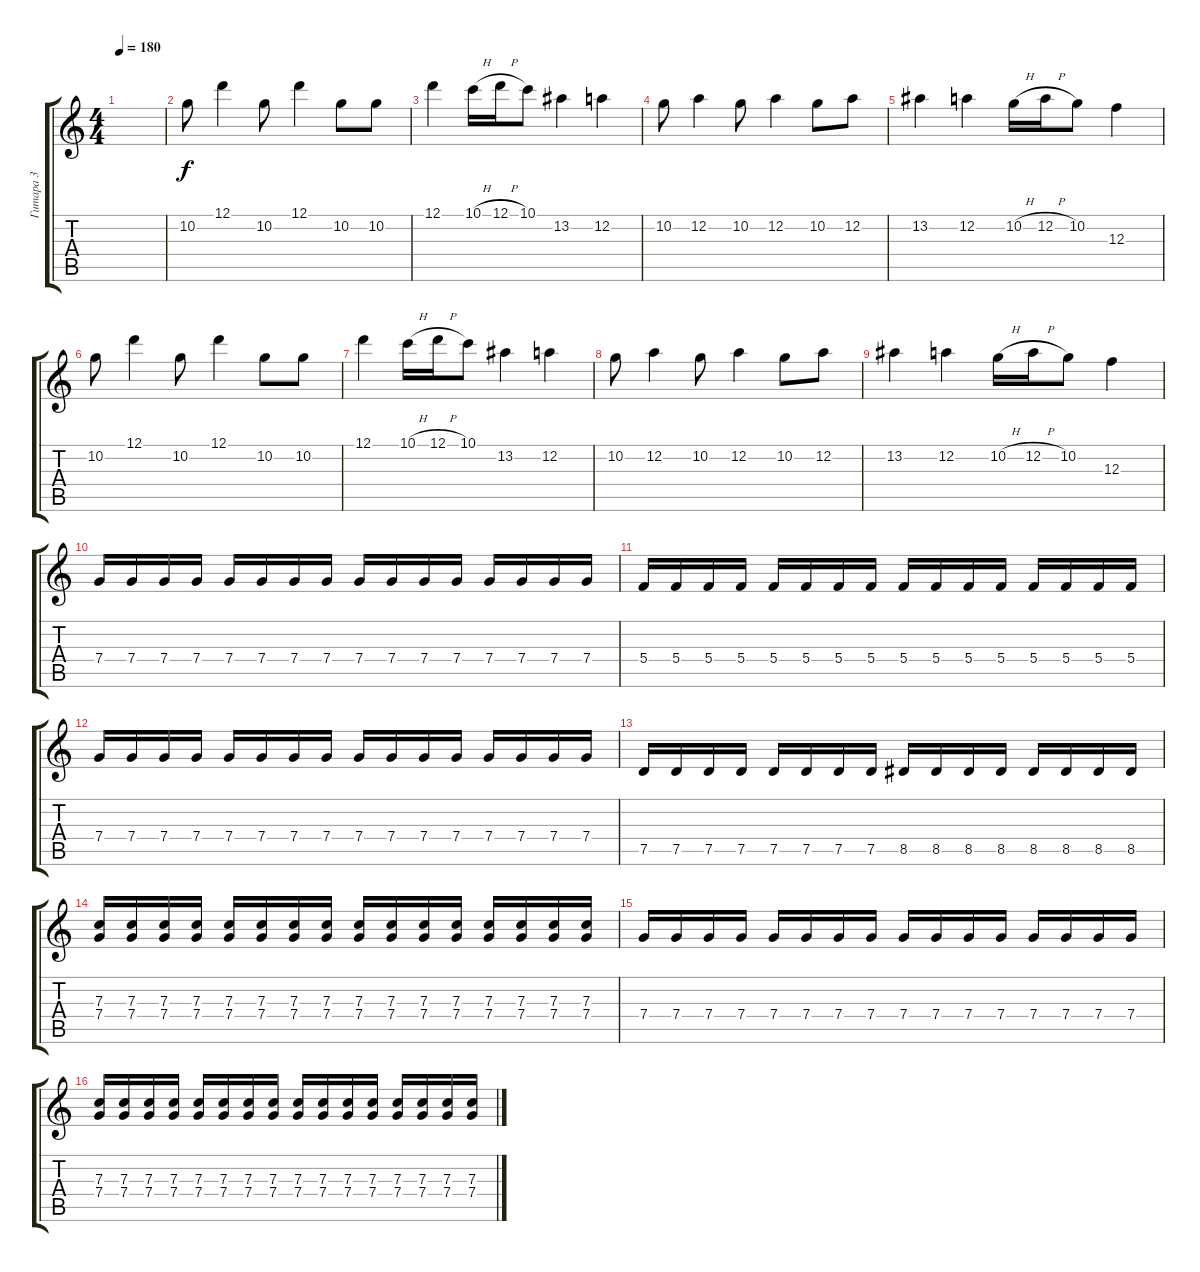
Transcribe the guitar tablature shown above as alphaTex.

\track ("Гитара 3" "Гитара 3") {instrument distortionguitar}
\staff {score tabs}
\tuning (D4 A3 F3 C3 G2 D2) {hide}
\ts (4 4)
\tempo 180
\clef g2
\ks c
|
10.2.8 12.1.4 10.2.8 12.1.4 10.2.8 10.2.8 |
12.1.4 10.1{h}.16 12.1{h}.16 10.1.8 13.2.4 12.2.4 |
10.2.8 12.2.4 10.2.8 12.2.4 10.2.8 12.2.8 |
13.2.4 12.2.4 10.2{h}.16 12.2{h}.16 10.2.8 12.3.4 |
10.2.8 12.1.4 10.2.8 12.1.4 10.2.8 10.2.8 |
12.1.4 10.1{h}.16 12.1{h}.16 10.1.8 13.2.4 12.2.4 |
10.2.8 12.2.4 10.2.8 12.2.4 10.2.8 12.2.8 |
13.2.4 12.2.4 10.2{h}.16 12.2{h}.16 10.2.8 12.3.4 |
7.4.16 7.4.16 7.4.16 7.4.16 7.4.16 7.4.16 7.4.16 7.4.16 7.4.16 7.4.16 7.4.16 7.4.16 7.4.16 7.4.16 7.4.16 7.4.16 |
5.4.16 5.4.16 5.4.16 5.4.16 5.4.16 5.4.16 5.4.16 5.4.16 5.4.16 5.4.16 5.4.16 5.4.16 5.4.16 5.4.16 5.4.16 5.4.16 |
7.4.16 7.4.16 7.4.16 7.4.16 7.4.16 7.4.16 7.4.16 7.4.16 7.4.16 7.4.16 7.4.16 7.4.16 7.4.16 7.4.16 7.4.16 7.4.16 |
7.5.16 7.5.16 7.5.16 7.5.16 7.5.16 7.5.16 7.5.16 7.5.16 8.5.16 8.5.16 8.5.16 8.5.16 8.5.16 8.5.16 8.5.16 8.5.16 |
(7.3 7.4).16 (7.3 7.4).16 (7.3 7.4).16 (7.3 7.4).16 (7.3 7.4).16 (7.3 7.4).16 (7.3 7.4).16 (7.3 7.4).16 (7.3 7.4).16 (7.3 7.4).16 (7.3 7.4).16 (7.3 7.4).16 (7.3 7.4).16 (7.3 7.4).16 (7.3 7.4).16 (7.3 7.4).16 |
7.4.16 7.4.16 7.4.16 7.4.16 7.4.16 7.4.16 7.4.16 7.4.16 7.4.16 7.4.16 7.4.16 7.4.16 7.4.16 7.4.16 7.4.16 7.4.16 |
(7.3 7.4).16 (7.3 7.4).16 (7.3 7.4).16 (7.3 7.4).16 (7.3 7.4).16 (7.3 7.4).16 (7.3 7.4).16 (7.3 7.4).16 (7.3 7.4).16 (7.3 7.4).16 (7.3 7.4).16 (7.3 7.4).16 (7.3 7.4).16 (7.3 7.4).16 (7.3 7.4).16 (7.3 7.4).16
